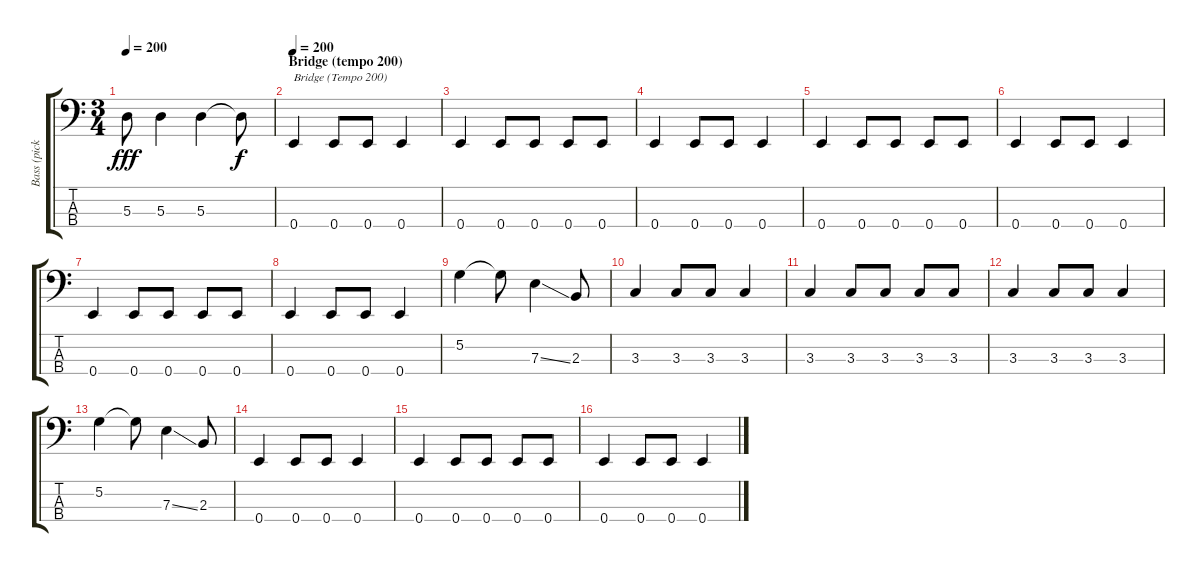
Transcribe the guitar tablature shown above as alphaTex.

\track ("Bass (pick)" "Bass (pick") {instrument electricbasspick}
\staff {score tabs}
\tuning (G2 D2 A1 E1) {hide}
\ts (3 4)
\tempo 200
\clef f4
\ks c
5.3.8{dy fff} 5.3.4 5.3.4 5.3{t}.8{dy f} |
\section ("" "Bridge (tempo 200)")
\tempo 200
0.4.4{txt "Bridge (Tempo 200)"} 0.4.8 0.4.8 0.4.4 |
0.4.4 0.4.8 0.4.8 0.4.8 0.4.8 |
0.4.4 0.4.8 0.4.8 0.4.4 |
0.4.4 0.4.8 0.4.8 0.4.8 0.4.8 |
0.4.4 0.4.8 0.4.8 0.4.4 |
0.4.4 0.4.8 0.4.8 0.4.8 0.4.8 |
0.4.4 0.4.8 0.4.8 0.4.4 |
5.2.4 5.2{t}.8 7.3{ss}.4 2.3.8 |
3.3.4 3.3.8 3.3.8 3.3.4 |
3.3.4 3.3.8 3.3.8 3.3.8 3.3.8 |
3.3.4 3.3.8 3.3.8 3.3.4 |
5.2.4 5.2{t}.8 7.3{ss}.4 2.3.8 |
0.4.4 0.4.8 0.4.8 0.4.4 |
0.4.4 0.4.8 0.4.8 0.4.8 0.4.8 |
0.4.4 0.4.8 0.4.8 0.4.4
